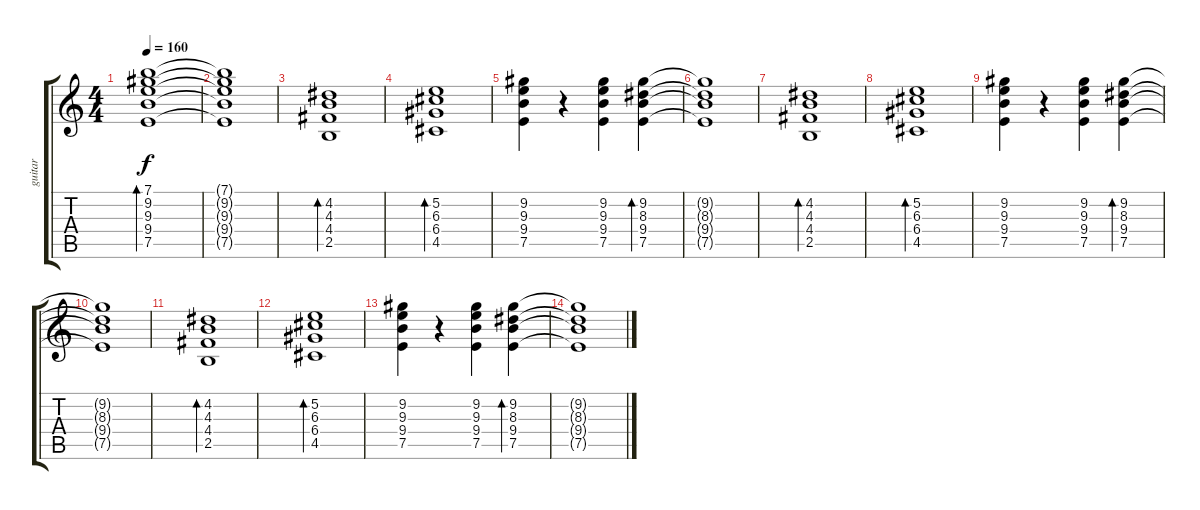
\track ("guitar" "guitar") {instrument acousticguitarnylon}
\staff {score tabs}
\tuning (E4 B3 G3 D3 A2 E2) {hide}
\ts (4 4)
\tempo 160
\clef g2
\ks c
(7.1 9.2 9.3 9.4 7.5).1{bd 60 dy f} |
(7.1{t} 9.2{t} 9.3{t} 9.4{t} 7.5{t}).1 |
(4.2 4.3 4.4 2.5).1{bd 120} |
(5.2 6.3 6.4 4.5).1{bd 120} |
(9.2 9.3 9.4 7.5).4 r.4 (9.2 9.3 9.4 7.5).4 (9.2 8.3 9.4 7.5).4{bd 120} |
(9.2{t} 8.3{t} 9.4{t} 7.5{t}).1 |
(4.2 4.3 4.4 2.5).1{bd 120} |
(5.2 6.3 6.4 4.5).1{bd 120} |
(9.2 9.3 9.4 7.5).4 r.4 (9.2 9.3 9.4 7.5).4 (9.2 8.3 9.4 7.5).4{bd 120} |
(9.2{t} 8.3{t} 9.4{t} 7.5{t}).1 |
(4.2 4.3 4.4 2.5).1{bd 120} |
(5.2 6.3 6.4 4.5).1{bd 120} |
(9.2 9.3 9.4 7.5).4 r.4 (9.2 9.3 9.4 7.5).4 (9.2 8.3 9.4 7.5).4{bd 120} |
(9.2{t} 8.3{t} 9.4{t} 7.5{t}).1
